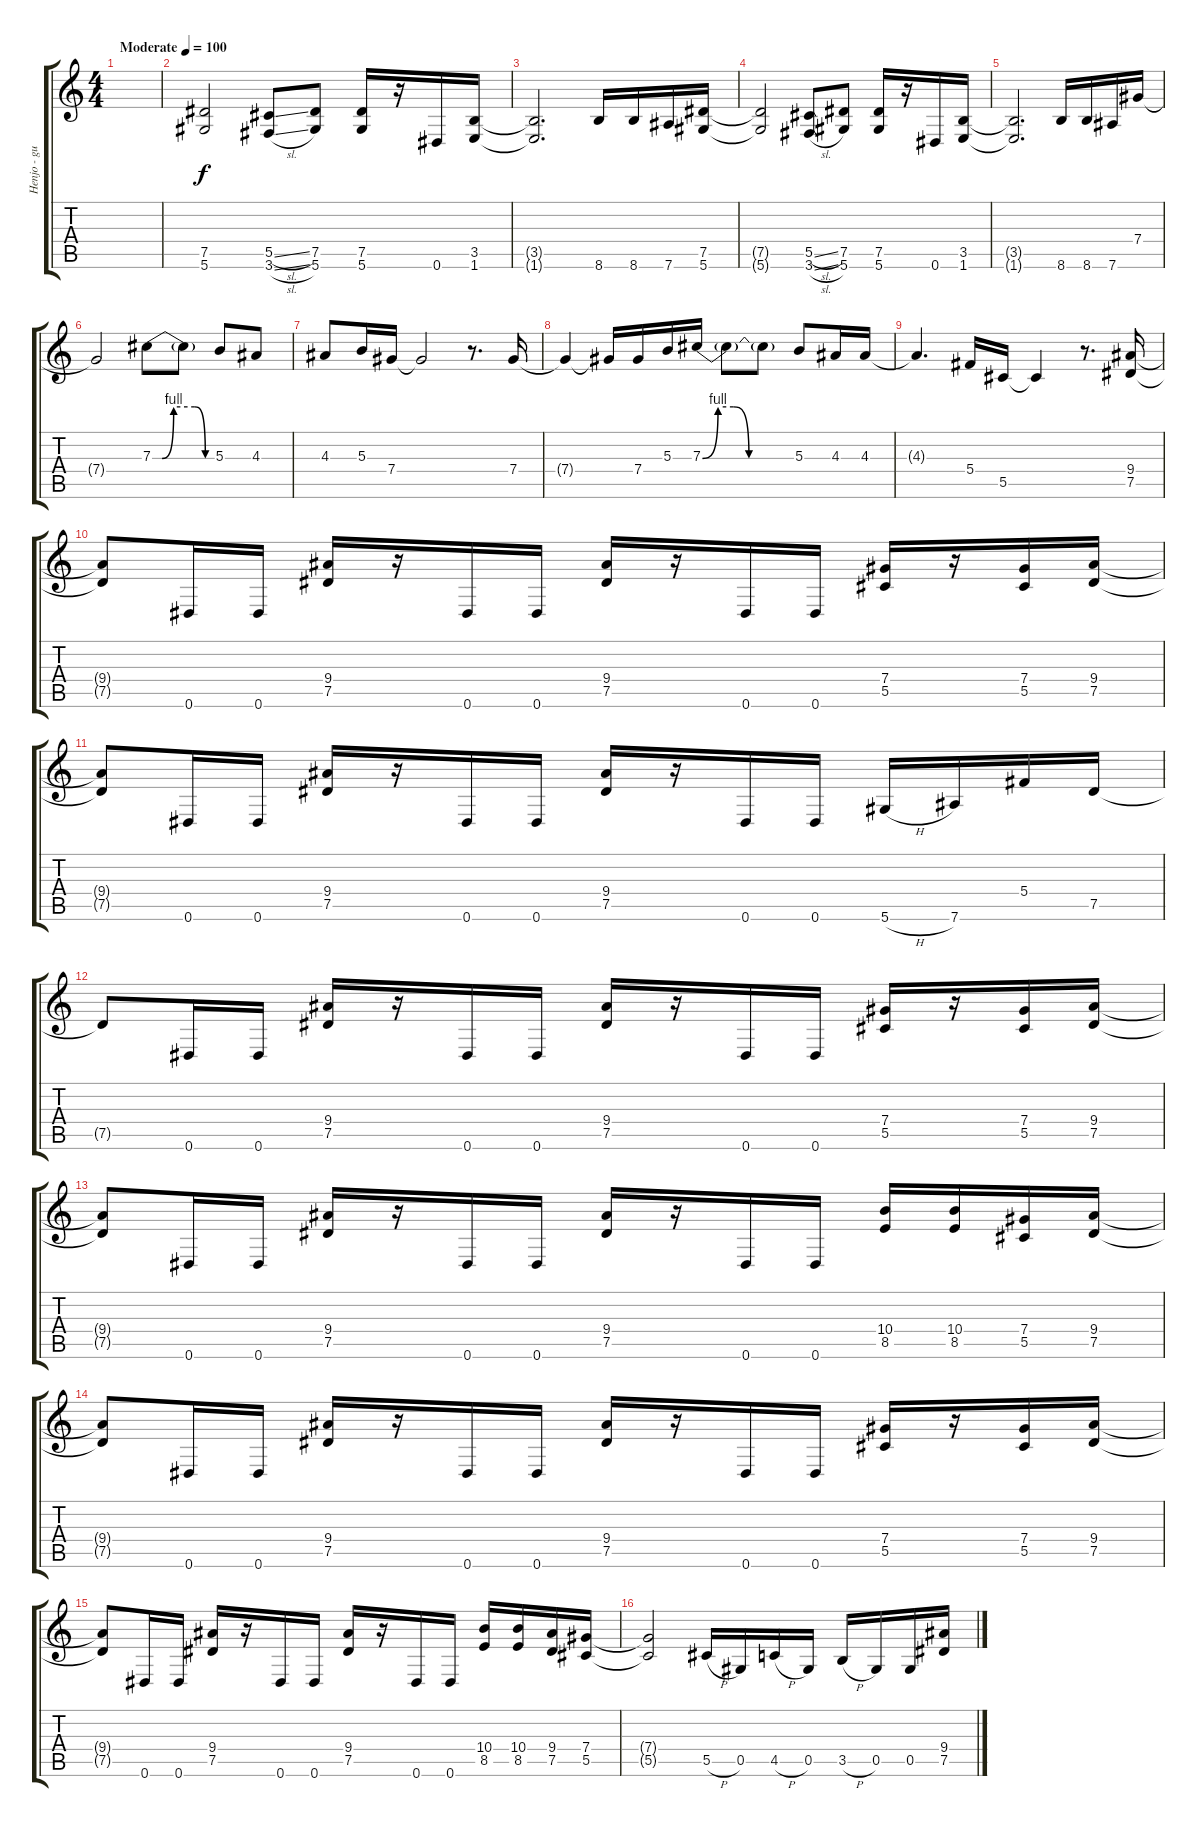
\track ("Henjo - guitare" "Henjo - gu") {instrument distortionguitar}
\staff {score tabs}
\tuning (Eb4 Bb3 Gb3 Db3 Ab2 Eb2) {hide}
\ts (4 4)
\tempo (100 "Moderate")
\clef g2
\ks c
|
(7.5 5.6).2 (5.5{sl} 3.6{sl}).8 (7.5 5.6).8 (7.5 5.6).16 r.16 0.6.16 (3.5 1.6).16 |
(3.5{t} 1.6{t}).2{d} 8.6.16 8.6.16 7.6.16 (7.5 5.6).16 |
(7.5{t} 5.6{t}).2 (5.5{sl} 3.6{sl}).8 (7.5 5.6).8 (7.5 5.6).16 r.16 0.6.16 (3.5 1.6).16 |
(3.5{t} 1.6{t}).2{d} 8.6.16 8.6.16 7.6.16 7.4.16 |
7.4{t}.2 7.3{be (custom 0 0 9 0 20 4 40 4 50 0 60 0)}.8 7.3{t}.8 5.3.8 4.3.8 |
4.3.8 5.3.16 7.4.16 7.4{t}.2 r.8{d} 7.4.16 |
7.4{t}.4 7.4{t}.16 7.4.16 5.3.16 7.3{be (custom 0 0 10 4 20 4 30 0 60 0)}.16 7.3{t}.8 7.3{t}.8 5.3.8 4.3.16 4.3.16 |
4.3{t}.4{d} 5.4.16 5.5.16 5.5{t}.4 r.8{d} (9.4 7.5).16 |
(9.4{t} 7.5{t}).8 0.6.16 0.6.16 (9.4 7.5).16 r.16 0.6.16 0.6.16 (9.4 7.5).16 r.16 0.6.16 0.6.16 (7.4 5.5).16 r.16 (7.4 5.5).16 (9.4 7.5).16 |
(9.4{t} 7.5{t}).8 0.6.16 0.6.16 (9.4 7.5).16 r.16 0.6.16 0.6.16 (9.4 7.5).16 r.16 0.6.16 0.6.16 5.6{h}.16 7.6.16 5.4.16 7.5.16 |
7.5{t}.8 0.6.16 0.6.16 (9.4 7.5).16 r.16 0.6.16 0.6.16 (9.4 7.5).16 r.16 0.6.16 0.6.16 (7.4 5.5).16 r.16 (7.4 5.5).16 (9.4 7.5).16 |
(9.4{t} 7.5{t}).8 0.6.16 0.6.16 (9.4 7.5).16 r.16 0.6.16 0.6.16 (9.4 7.5).16 r.16 0.6.16 0.6.16 (10.4 8.5).16 (10.4 8.5).16 (7.4 5.5).16 (9.4 7.5).16 |
(9.4{t} 7.5{t}).8 0.6.16 0.6.16 (9.4 7.5).16 r.16 0.6.16 0.6.16 (9.4 7.5).16 r.16 0.6.16 0.6.16 (7.4 5.5).16 r.16 (7.4 5.5).16 (9.4 7.5).16 |
(9.4{t} 7.5{t}).8 0.6.16 0.6.16 (9.4 7.5).16 r.16 0.6.16 0.6.16 (9.4 7.5).16 r.16 0.6.16 0.6.16 (10.4 8.5).16 (10.4 8.5).16 (9.4 7.5).16 (7.4 5.5).16 |
(7.4{t} 5.5{t}).2 5.5{h}.16 0.5.16 4.5{h}.16 0.5.16 3.5{h}.16 0.5.16 0.5.16 (9.4 7.5).16
